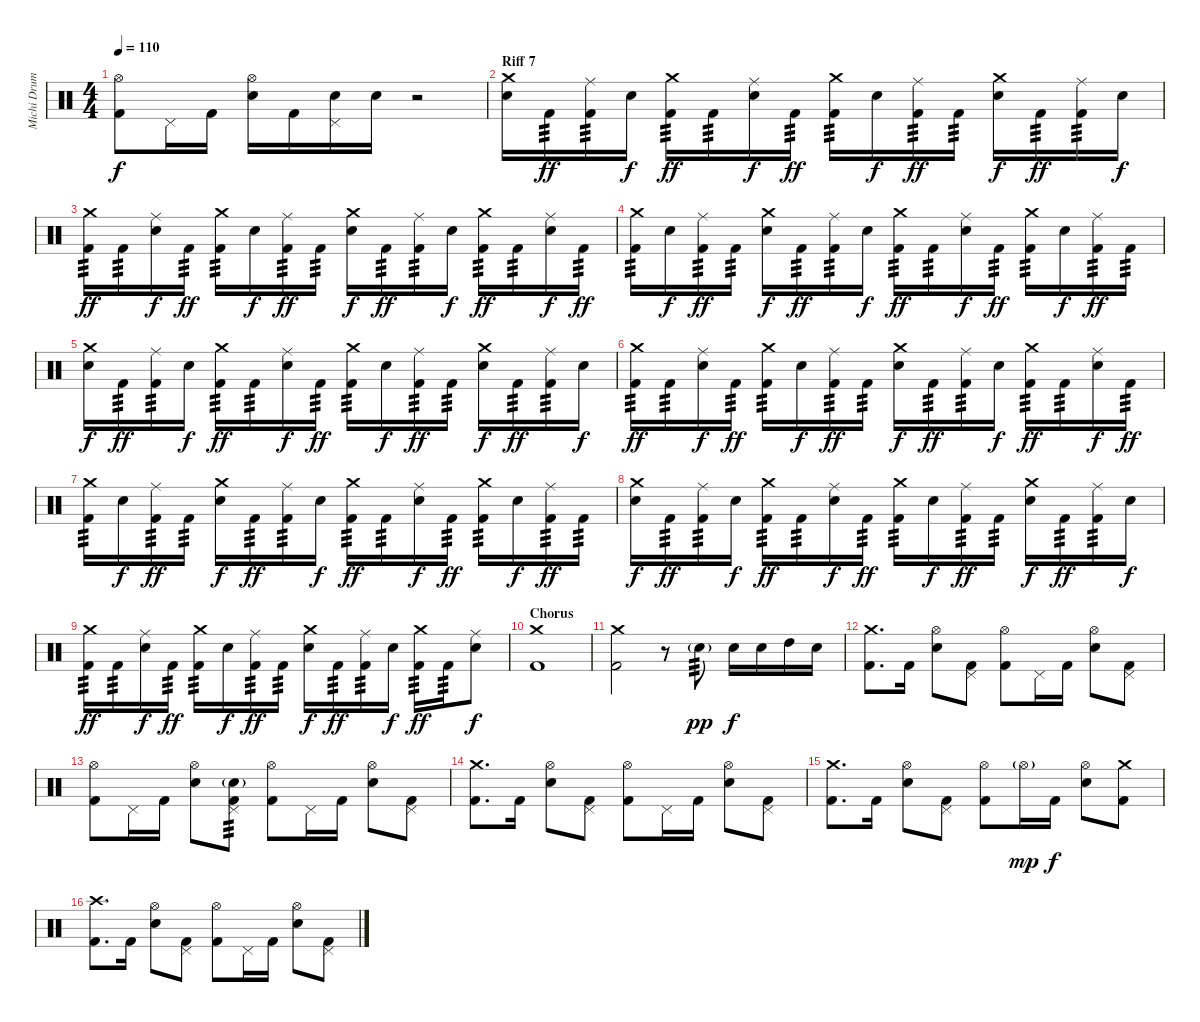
\track ("Michi Drums" "Michi Drum") {instrument percussion}
\staff {score}
\articulation defaults
\ts (4 4)
\tempo 110
\clef neutral
\ks c
("Hi-Hat (open)" "Kick (hit) 2").8{dy f} "Pedal Hi-Hat (hit)".16 "Kick (hit) 2".16 ("Hi-Hat (open)" "Electric Snare (hit)").16 "Kick (hit) 2".16 ("Pedal Hi-Hat (hit)" "Electric Snare (hit)").16 "Electric Snare (hit)".16 r.2 |
\section ("" "Riff 7")
("Crash medium (hit)" "Electric Snare (hit)").16 "Kick (hit) 2".16{tp 3 dy ff} ("Ride (middle)" "Kick (hit) 2").16{tp 3} "Electric Snare (hit)".16{dy f} ("Crash medium (hit)" "Kick (hit) 2").16{tp 3 dy ff} "Kick (hit) 2".16{tp 3} ("Ride (middle)" "Electric Snare (hit)").16{dy f} "Kick (hit) 2".16{tp 3 dy ff} ("Crash medium (hit)" "Kick (hit) 2").16{tp 3} "Electric Snare (hit)".16{dy f} ("Ride (middle)" "Kick (hit) 2").16{tp 3 dy ff} "Kick (hit) 2".16{tp 3} ("Crash medium (hit)" "Electric Snare (hit)").16{dy f} "Kick (hit) 2".16{tp 3 dy ff} ("Ride (middle)" "Kick (hit) 2").16{tp 3} "Electric Snare (hit)".16{dy f} |
("Crash medium (hit)" "Kick (hit) 2").16{tp 3 dy ff} "Kick (hit) 2".16{tp 3} ("Ride (middle)" "Electric Snare (hit)").16{dy f} "Kick (hit) 2".16{tp 3 dy ff} ("Crash medium (hit)" "Kick (hit) 2").16{tp 3} "Electric Snare (hit)".16{dy f} ("Ride (middle)" "Kick (hit) 2").16{tp 3 dy ff} "Kick (hit) 2".16{tp 3} ("Crash medium (hit)" "Electric Snare (hit)").16{dy f} "Kick (hit) 2".16{tp 3 dy ff} ("Ride (middle)" "Kick (hit) 2").16{tp 3} "Electric Snare (hit)".16{dy f} ("Crash medium (hit)" "Kick (hit) 2").16{tp 3 dy ff} "Kick (hit) 2".16{tp 3} ("Ride (middle)" "Electric Snare (hit)").16{dy f} "Kick (hit) 2".16{tp 3 dy ff} |
("Crash medium (hit)" "Kick (hit) 2").16{tp 3} "Electric Snare (hit)".16{dy f} ("Ride (middle)" "Kick (hit) 2").16{tp 3 dy ff} "Kick (hit) 2".16{tp 3} ("Crash medium (hit)" "Electric Snare (hit)").16{dy f} "Kick (hit) 2".16{tp 3 dy ff} ("Ride (middle)" "Kick (hit) 2").16{tp 3} "Electric Snare (hit)".16{dy f} ("Crash medium (hit)" "Kick (hit) 2").16{tp 3 dy ff} "Kick (hit) 2".16{tp 3} ("Ride (middle)" "Electric Snare (hit)").16{dy f} "Kick (hit) 2".16{tp 3 dy ff} ("Crash medium (hit)" "Kick (hit) 2").16{tp 3} "Electric Snare (hit)".16{dy f} ("Ride (middle)" "Kick (hit) 2").16{tp 3 dy ff} "Kick (hit) 2".16{tp 3} |
("Crash medium (hit)" "Electric Snare (hit)").16{dy f} "Kick (hit) 2".16{tp 3 dy ff} ("Ride (middle)" "Kick (hit) 2").16{tp 3} "Electric Snare (hit)".16{dy f} ("Crash medium (hit)" "Kick (hit) 2").16{tp 3 dy ff} "Kick (hit) 2".16{tp 3} ("Ride (middle)" "Electric Snare (hit)").16{dy f} "Kick (hit) 2".16{tp 3 dy ff} ("Crash medium (hit)" "Kick (hit) 2").16{tp 3} "Electric Snare (hit)".16{dy f} ("Ride (middle)" "Kick (hit) 2").16{tp 3 dy ff} "Kick (hit) 2".16{tp 3} ("Crash medium (hit)" "Electric Snare (hit)").16{dy f} "Kick (hit) 2".16{tp 3 dy ff} ("Ride (middle)" "Kick (hit) 2").16{tp 3} "Electric Snare (hit)".16{dy f} |
("Crash medium (hit)" "Kick (hit) 2").16{tp 3 dy ff} "Kick (hit) 2".16{tp 3} ("Ride (middle)" "Electric Snare (hit)").16{dy f} "Kick (hit) 2".16{tp 3 dy ff} ("Crash medium (hit)" "Kick (hit) 2").16{tp 3} "Electric Snare (hit)".16{dy f} ("Ride (middle)" "Kick (hit) 2").16{tp 3 dy ff} "Kick (hit) 2".16{tp 3} ("Crash medium (hit)" "Electric Snare (hit)").16{dy f} "Kick (hit) 2".16{tp 3 dy ff} ("Ride (middle)" "Kick (hit) 2").16{tp 3} "Electric Snare (hit)".16{dy f} ("Crash medium (hit)" "Kick (hit) 2").16{tp 3 dy ff} "Kick (hit) 2".16{tp 3} ("Ride (middle)" "Electric Snare (hit)").16{dy f} "Kick (hit) 2".16{tp 3 dy ff} |
("Crash medium (hit)" "Kick (hit) 2").16{tp 3} "Electric Snare (hit)".16{dy f} ("Ride (middle)" "Kick (hit) 2").16{tp 3 dy ff} "Kick (hit) 2".16{tp 3} ("Crash medium (hit)" "Electric Snare (hit)").16{dy f} "Kick (hit) 2".16{tp 3 dy ff} ("Ride (middle)" "Kick (hit) 2").16{tp 3} "Electric Snare (hit)".16{dy f} ("Crash medium (hit)" "Kick (hit) 2").16{tp 3 dy ff} "Kick (hit) 2".16{tp 3} ("Ride (middle)" "Electric Snare (hit)").16{dy f} "Kick (hit) 2".16{tp 3 dy ff} ("Crash medium (hit)" "Kick (hit) 2").16{tp 3} "Electric Snare (hit)".16{dy f} ("Ride (middle)" "Kick (hit) 2").16{tp 3 dy ff} "Kick (hit) 2".16{tp 3} |
("Crash medium (hit)" "Electric Snare (hit)").16{dy f} "Kick (hit) 2".16{tp 3 dy ff} ("Ride (middle)" "Kick (hit) 2").16{tp 3} "Electric Snare (hit)".16{dy f} ("Crash medium (hit)" "Kick (hit) 2").16{tp 3 dy ff} "Kick (hit) 2".16{tp 3} ("Ride (middle)" "Electric Snare (hit)").16{dy f} "Kick (hit) 2".16{tp 3 dy ff} ("Crash medium (hit)" "Kick (hit) 2").16{tp 3} "Electric Snare (hit)".16{dy f} ("Ride (middle)" "Kick (hit) 2").16{tp 3 dy ff} "Kick (hit) 2".16{tp 3} ("Crash medium (hit)" "Electric Snare (hit)").16{dy f} "Kick (hit) 2".16{tp 3 dy ff} ("Ride (middle)" "Kick (hit) 2").16{tp 3} "Electric Snare (hit)".16{dy f} |
("Crash medium (hit)" "Kick (hit) 2").16{tp 3 dy ff} "Kick (hit) 2".16{tp 3} ("Ride (middle)" "Electric Snare (hit)").16{dy f} "Kick (hit) 2".16{tp 3 dy ff} ("Crash medium (hit)" "Kick (hit) 2").16{tp 3} "Electric Snare (hit)".16{dy f} ("Ride (middle)" "Kick (hit) 2").16{tp 3 dy ff} "Kick (hit) 2".16{tp 3} ("Crash medium (hit)" "Electric Snare (hit)").16{dy f} "Kick (hit) 2".16{tp 3 dy ff} ("Ride (middle)" "Kick (hit) 2").16{tp 3} "Electric Snare (hit)".16{dy f} ("Crash medium (hit)" "Kick (hit) 2").16{tp 3 dy ff} "Kick (hit) 2".16{tp 3} ("Ride (middle)" "Electric Snare (hit)").8{dy f} |
\section ("" "Chorus")
("Crash medium (hit)" "Kick (hit) 2").1 |
("Crash medium (hit)" "Kick (hit) 2").2 r.8 "Electric Snare (hit)"{g}.8{tp 3 dy pp} "Electric Snare (hit)".16{dy f} "Electric Snare (hit)".16 "High Tom (hit)".16 "Electric Snare (hit)".16 |
("Crash medium (hit)" "Kick (hit) 2").8{d} "Kick (hit) 2".16 ("Hi-Hat (open)" "Electric Snare (hit)").8 ("Pedal Hi-Hat (hit)" "Kick (hit) 2").8 ("Hi-Hat (open)" "Kick (hit) 2").8 "Pedal Hi-Hat (hit)".16 "Kick (hit) 2".16 ("Hi-Hat (open)" "Electric Snare (hit)").8 ("Pedal Hi-Hat (hit)" "Kick (hit) 2").8 |
("Hi-Hat (open)" "Kick (hit) 2").8 "Pedal Hi-Hat (hit)".16 "Kick (hit) 2".16 ("Hi-Hat (open)" "Electric Snare (hit)").8 ("Pedal Hi-Hat (hit)" "Electric Snare (hit)"{g} "Kick (hit) 2").8{tp 3} ("Hi-Hat (open)" "Kick (hit) 2").8 "Pedal Hi-Hat (hit)".16 "Kick (hit) 2".16 ("Hi-Hat (open)" "Electric Snare (hit)").8 ("Pedal Hi-Hat (hit)" "Kick (hit) 2").8 |
("Crash medium (hit)" "Kick (hit) 2").8{d} "Kick (hit) 2".16 ("Hi-Hat (open)" "Electric Snare (hit)").8 ("Pedal Hi-Hat (hit)" "Kick (hit) 2").8 ("Hi-Hat (open)" "Kick (hit) 2").8 "Pedal Hi-Hat (hit)".16 "Kick (hit) 2".16 ("Hi-Hat (open)" "Electric Snare (hit)").8 ("Pedal Hi-Hat (hit)" "Kick (hit) 2").8 |
("Crash medium (hit)" "Kick (hit) 2").8{d} "Kick (hit) 2".16 ("Hi-Hat (open)" "Electric Snare (hit)").8 ("Pedal Hi-Hat (hit)" "Kick (hit) 2").8 ("Hi-Hat (open)" "Kick (hit) 2").8 "Hi-Hat (open)"{g}.16{dy mp} "Kick (hit) 2".16{dy f} ("Hi-Hat (open)" "Electric Snare (hit)").8 ("Crash medium (hit)" "Kick (hit) 2").8 |
("Crash high (hit)" "Kick (hit) 2").8{d} "Kick (hit) 2".16 ("Hi-Hat (open)" "Electric Snare (hit)").8 ("Pedal Hi-Hat (hit)" "Kick (hit) 2").8 ("Hi-Hat (open)" "Kick (hit) 2").8 "Pedal Hi-Hat (hit)".16 "Kick (hit) 2".16 ("Hi-Hat (open)" "Electric Snare (hit)").8 ("Pedal Hi-Hat (hit)" "Kick (hit) 2").8
